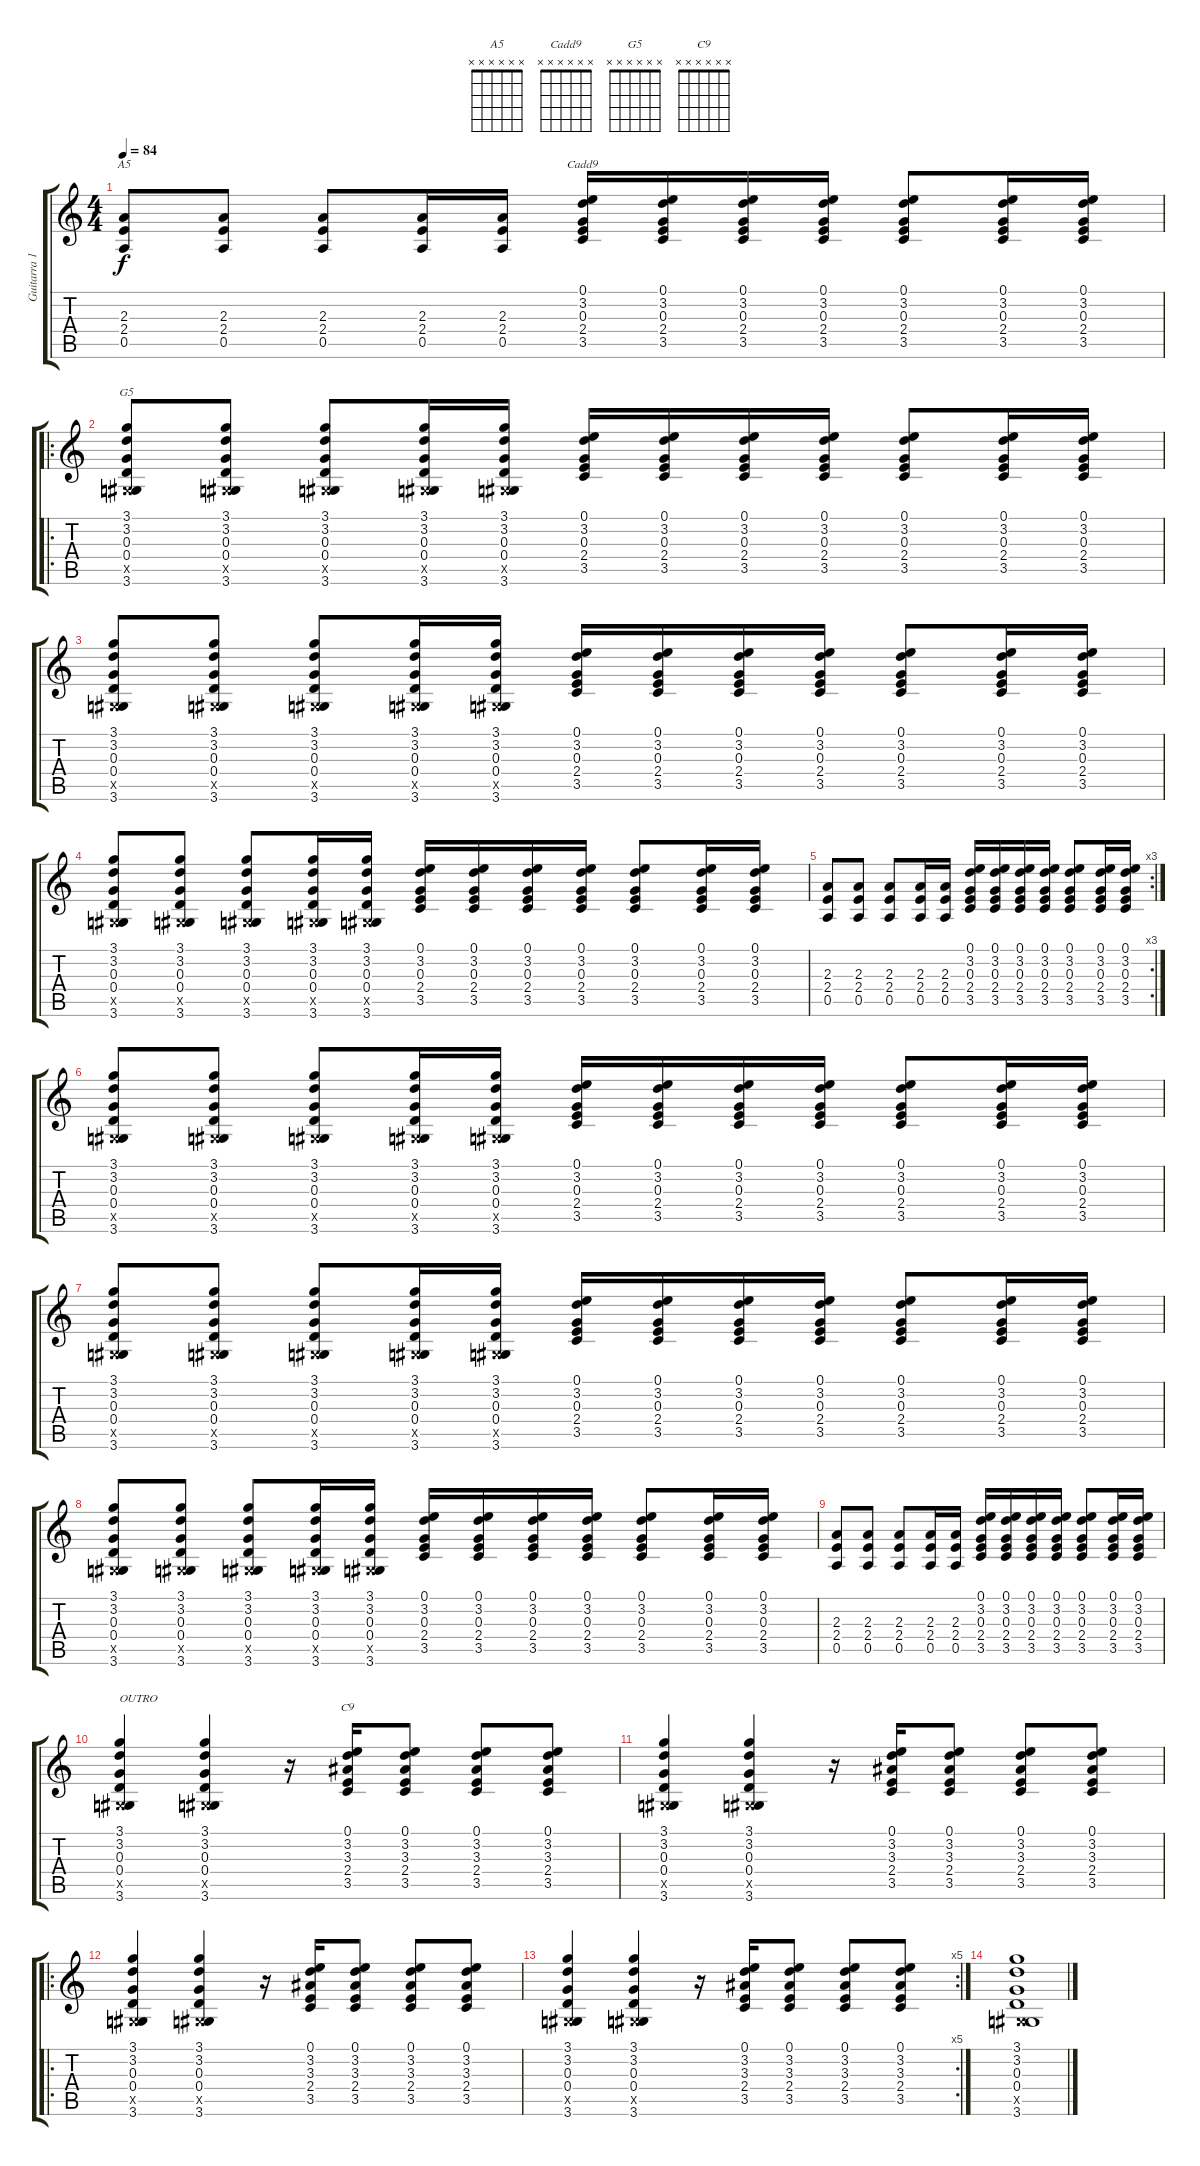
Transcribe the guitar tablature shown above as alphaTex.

\track ("Guitarra 1" "Guitarra 1") {instrument distortionguitar}
\staff {score tabs}
\tuning (E4 B3 G3 D3 A2 E2) {hide}
\chord ("A5" x x x x x x) {firstfret 0}
\chord ("Cadd9" x x x x x x) {firstfret 0}
\chord ("G5" x x x x x x) {firstfret 0}
\chord ("C9" x x x x x x) {firstfret 0}
\ts (4 4)
\tempo 84
\clef g2
\ks c
(2.3 2.4 0.5).8{ch "A5" dy f} (2.3 2.4 0.5).8 (2.3 2.4 0.5).8 (2.3 2.4 0.5).16 (2.3 2.4 0.5).16 (0.1 3.2 0.3 2.4 3.5).16{ch "Cadd9"} (0.1 3.2 0.3 2.4 3.5).16 (0.1 3.2 0.3 2.4 3.5).16 (0.1 3.2 0.3 2.4 3.5).16 (0.1 3.2 0.3 2.4 3.5).8 (0.1 3.2 0.3 2.4 3.5).16 (0.1 3.2 0.3 2.4 3.5).16 |
\ro
(3.1 3.2 0.3 0.4 -1.5{x} 3.6).8{ch "G5"} (3.1 3.2 0.3 0.4 -1.5{x} 3.6).8 (3.1 3.2 0.3 0.4 -1.5{x} 3.6).8 (3.1 3.2 0.3 0.4 -1.5{x} 3.6).16 (3.1 3.2 0.3 0.4 -1.5{x} 3.6).16 (0.1 3.2 0.3 2.4 3.5).16 (0.1 3.2 0.3 2.4 3.5).16 (0.1 3.2 0.3 2.4 3.5).16 (0.1 3.2 0.3 2.4 3.5).16 (0.1 3.2 0.3 2.4 3.5).8 (0.1 3.2 0.3 2.4 3.5).16 (0.1 3.2 0.3 2.4 3.5).16 |
(3.1 3.2 0.3 0.4 -1.5{x} 3.6).8 (3.1 3.2 0.3 0.4 -1.5{x} 3.6).8 (3.1 3.2 0.3 0.4 -1.5{x} 3.6).8 (3.1 3.2 0.3 0.4 -1.5{x} 3.6).16 (3.1 3.2 0.3 0.4 -1.5{x} 3.6).16 (0.1 3.2 0.3 2.4 3.5).16 (0.1 3.2 0.3 2.4 3.5).16 (0.1 3.2 0.3 2.4 3.5).16 (0.1 3.2 0.3 2.4 3.5).16 (0.1 3.2 0.3 2.4 3.5).8 (0.1 3.2 0.3 2.4 3.5).16 (0.1 3.2 0.3 2.4 3.5).16 |
(3.1 3.2 0.3 0.4 -1.5{x} 3.6).8 (3.1 3.2 0.3 0.4 -1.5{x} 3.6).8 (3.1 3.2 0.3 0.4 -1.5{x} 3.6).8 (3.1 3.2 0.3 0.4 -1.5{x} 3.6).16 (3.1 3.2 0.3 0.4 -1.5{x} 3.6).16 (0.1 3.2 0.3 2.4 3.5).16 (0.1 3.2 0.3 2.4 3.5).16 (0.1 3.2 0.3 2.4 3.5).16 (0.1 3.2 0.3 2.4 3.5).16 (0.1 3.2 0.3 2.4 3.5).8 (0.1 3.2 0.3 2.4 3.5).16 (0.1 3.2 0.3 2.4 3.5).16 |
\rc 3
(2.3 2.4 0.5).8 (2.3 2.4 0.5).8 (2.3 2.4 0.5).8 (2.3 2.4 0.5).16 (2.3 2.4 0.5).16 (0.1 3.2 0.3 2.4 3.5).16 (0.1 3.2 0.3 2.4 3.5).16 (0.1 3.2 0.3 2.4 3.5).16 (0.1 3.2 0.3 2.4 3.5).16 (0.1 3.2 0.3 2.4 3.5).8 (0.1 3.2 0.3 2.4 3.5).16 (0.1 3.2 0.3 2.4 3.5).16 |
(3.1 3.2 0.3 0.4 -1.5{x} 3.6).8 (3.1 3.2 0.3 0.4 -1.5{x} 3.6).8 (3.1 3.2 0.3 0.4 -1.5{x} 3.6).8 (3.1 3.2 0.3 0.4 -1.5{x} 3.6).16 (3.1 3.2 0.3 0.4 -1.5{x} 3.6).16 (0.1 3.2 0.3 2.4 3.5).16 (0.1 3.2 0.3 2.4 3.5).16 (0.1 3.2 0.3 2.4 3.5).16 (0.1 3.2 0.3 2.4 3.5).16 (0.1 3.2 0.3 2.4 3.5).8 (0.1 3.2 0.3 2.4 3.5).16 (0.1 3.2 0.3 2.4 3.5).16 |
(3.1 3.2 0.3 0.4 -1.5{x} 3.6).8 (3.1 3.2 0.3 0.4 -1.5{x} 3.6).8 (3.1 3.2 0.3 0.4 -1.5{x} 3.6).8 (3.1 3.2 0.3 0.4 -1.5{x} 3.6).16 (3.1 3.2 0.3 0.4 -1.5{x} 3.6).16 (0.1 3.2 0.3 2.4 3.5).16 (0.1 3.2 0.3 2.4 3.5).16 (0.1 3.2 0.3 2.4 3.5).16 (0.1 3.2 0.3 2.4 3.5).16 (0.1 3.2 0.3 2.4 3.5).8 (0.1 3.2 0.3 2.4 3.5).16 (0.1 3.2 0.3 2.4 3.5).16 |
(3.1 3.2 0.3 0.4 -1.5{x} 3.6).8 (3.1 3.2 0.3 0.4 -1.5{x} 3.6).8 (3.1 3.2 0.3 0.4 -1.5{x} 3.6).8 (3.1 3.2 0.3 0.4 -1.5{x} 3.6).16 (3.1 3.2 0.3 0.4 -1.5{x} 3.6).16 (0.1 3.2 0.3 2.4 3.5).16 (0.1 3.2 0.3 2.4 3.5).16 (0.1 3.2 0.3 2.4 3.5).16 (0.1 3.2 0.3 2.4 3.5).16 (0.1 3.2 0.3 2.4 3.5).8 (0.1 3.2 0.3 2.4 3.5).16 (0.1 3.2 0.3 2.4 3.5).16 |
(2.3 2.4 0.5).8 (2.3 2.4 0.5).8 (2.3 2.4 0.5).8 (2.3 2.4 0.5).16 (2.3 2.4 0.5).16 (0.1 3.2 0.3 2.4 3.5).16 (0.1 3.2 0.3 2.4 3.5).16 (0.1 3.2 0.3 2.4 3.5).16 (0.1 3.2 0.3 2.4 3.5).16 (0.1 3.2 0.3 2.4 3.5).8 (0.1 3.2 0.3 2.4 3.5).16 (0.1 3.2 0.3 2.4 3.5).16 |
(3.1 3.2 0.3 0.4 -1.5{x} 3.6).4{txt "OUTRO"} (3.1 3.2 0.3 0.4 -1.5{x} 3.6).4 r.16 (0.1 3.2 3.3 2.4 3.5).16{ch "C9"} (0.1 3.2 3.3 2.4 3.5).8 (0.1 3.2 3.3 2.4 3.5).8 (0.1 3.2 3.3 2.4 3.5).8 |
(3.1 3.2 0.3 0.4 -1.5{x} 3.6).4 (3.1 3.2 0.3 0.4 -1.5{x} 3.6).4 r.16 (0.1 3.2 3.3 2.4 3.5).16 (0.1 3.2 3.3 2.4 3.5).8 (0.1 3.2 3.3 2.4 3.5).8 (0.1 3.2 3.3 2.4 3.5).8 |
\ro
(3.1 3.2 0.3 0.4 -1.5{x} 3.6).4 (3.1 3.2 0.3 0.4 -1.5{x} 3.6).4 r.16 (0.1 3.2 3.3 2.4 3.5).16 (0.1 3.2 3.3 2.4 3.5).8 (0.1 3.2 3.3 2.4 3.5).8 (0.1 3.2 3.3 2.4 3.5).8 |
\rc 5
(3.1 3.2 0.3 0.4 -1.5{x} 3.6).4 (3.1 3.2 0.3 0.4 -1.5{x} 3.6).4 r.16 (0.1 3.2 3.3 2.4 3.5).16 (0.1 3.2 3.3 2.4 3.5).8 (0.1 3.2 3.3 2.4 3.5).8 (0.1 3.2 3.3 2.4 3.5).8 |
(3.1 3.2 0.3 0.4 -1.5{x} 3.6).1
